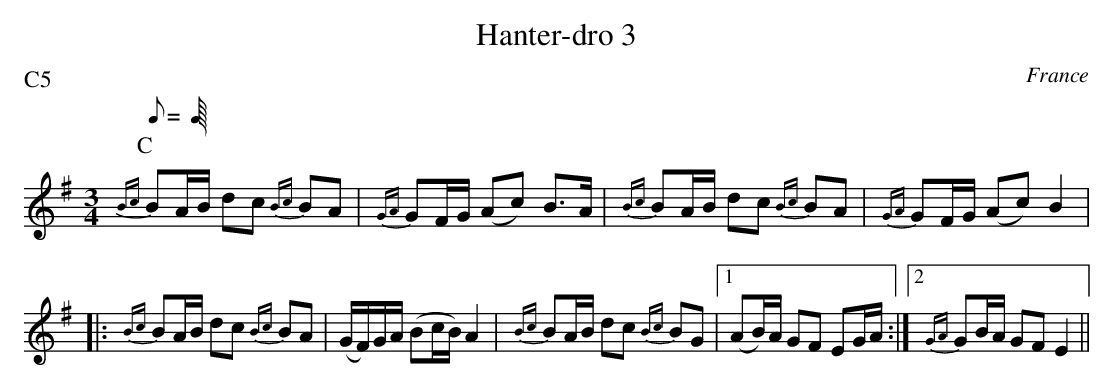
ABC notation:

X:1
T:Hanter-dro 3
O:France
M:3/4
P:C5
Q:C2=116
K:G major
P:C
{Bc}BA/2B/2 dc {Bc}BA | {GA}GF/2G/2 (Ac) B>A |\
{Bc}BA/2B/2 dc {Bc}BA | {GA}GF/2G/2 (Ac) B2 |
|:{Bc}BA/2B/2 dc {Bc}BA | (G/2F/2)G/2A/2 (Bc/2B/2) A2 |\
{Bc}BA/2B/2 dc {Bc}BG |1 (AB/2)A/2 GF EG/2A/2 :|2 {GA}GB/2A/2 GF E2 ||
